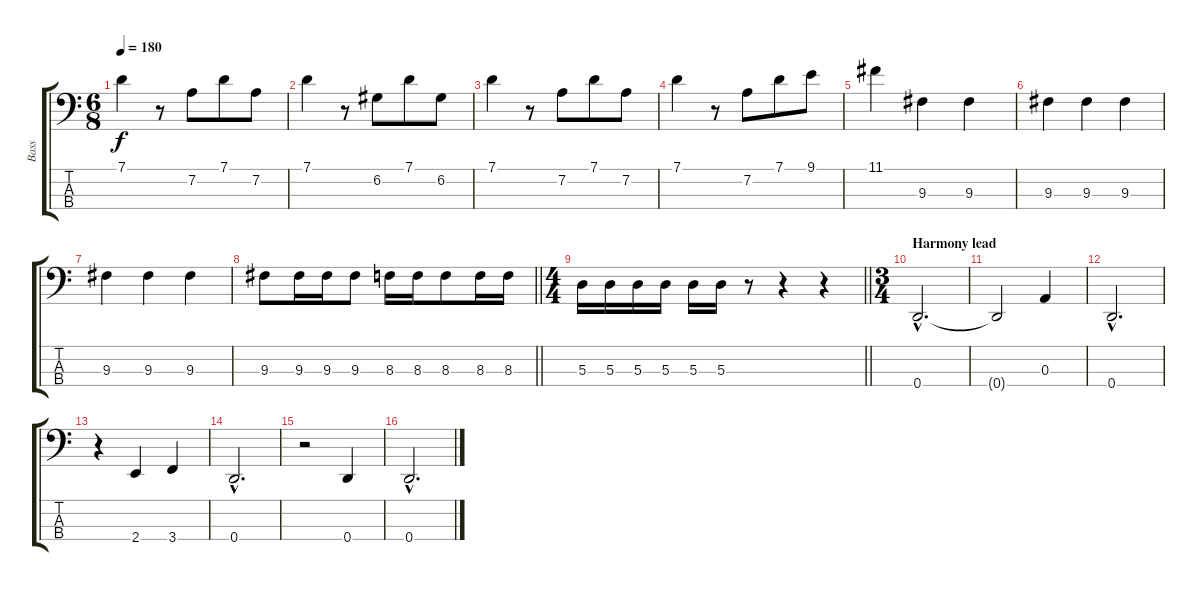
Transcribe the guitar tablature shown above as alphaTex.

\track ("Bass" "Bass") {instrument electricbasspick}
\staff {score tabs}
\tuning (G2 D2 A1 D1) {hide}
\ts (6 8)
\tempo 180
\clef f4
\ks c
7.1.4{dy f} r.8 7.2.8 7.1.8 7.2.8 |
7.1.4 r.8 6.2.8 7.1.8 6.2.8 |
7.1.4 r.8 7.2.8 7.1.8 7.2.8 |
7.1.4 r.8 7.2.8 7.1.8 9.1.8 |
11.1.4 9.3.4 9.3.4 |
9.3.4 9.3.4 9.3.4 |
9.3.4 9.3.4 9.3.4 |
\barLineRight lightlight
9.3.8 9.3.16 9.3.16 9.3.8 8.3.16 8.3.16 8.3.8 8.3.16 8.3.16 |
\ts (4 4)
\barLineRight lightlight
5.3.16 5.3.16 5.3.16 5.3.16 5.3.16 5.3.16 r.8 r.4 r.4 |
\ts (3 4)
\section ("" "Harmony lead")
0.4{hac}.2{d} |
0.4{t}.2 0.3.4 |
0.4{hac}.2{d} |
r.4 2.4.4 3.4.4 |
0.4{hac}.2{d} |
r.2 0.4.4 |
0.4{hac}.2{d}
